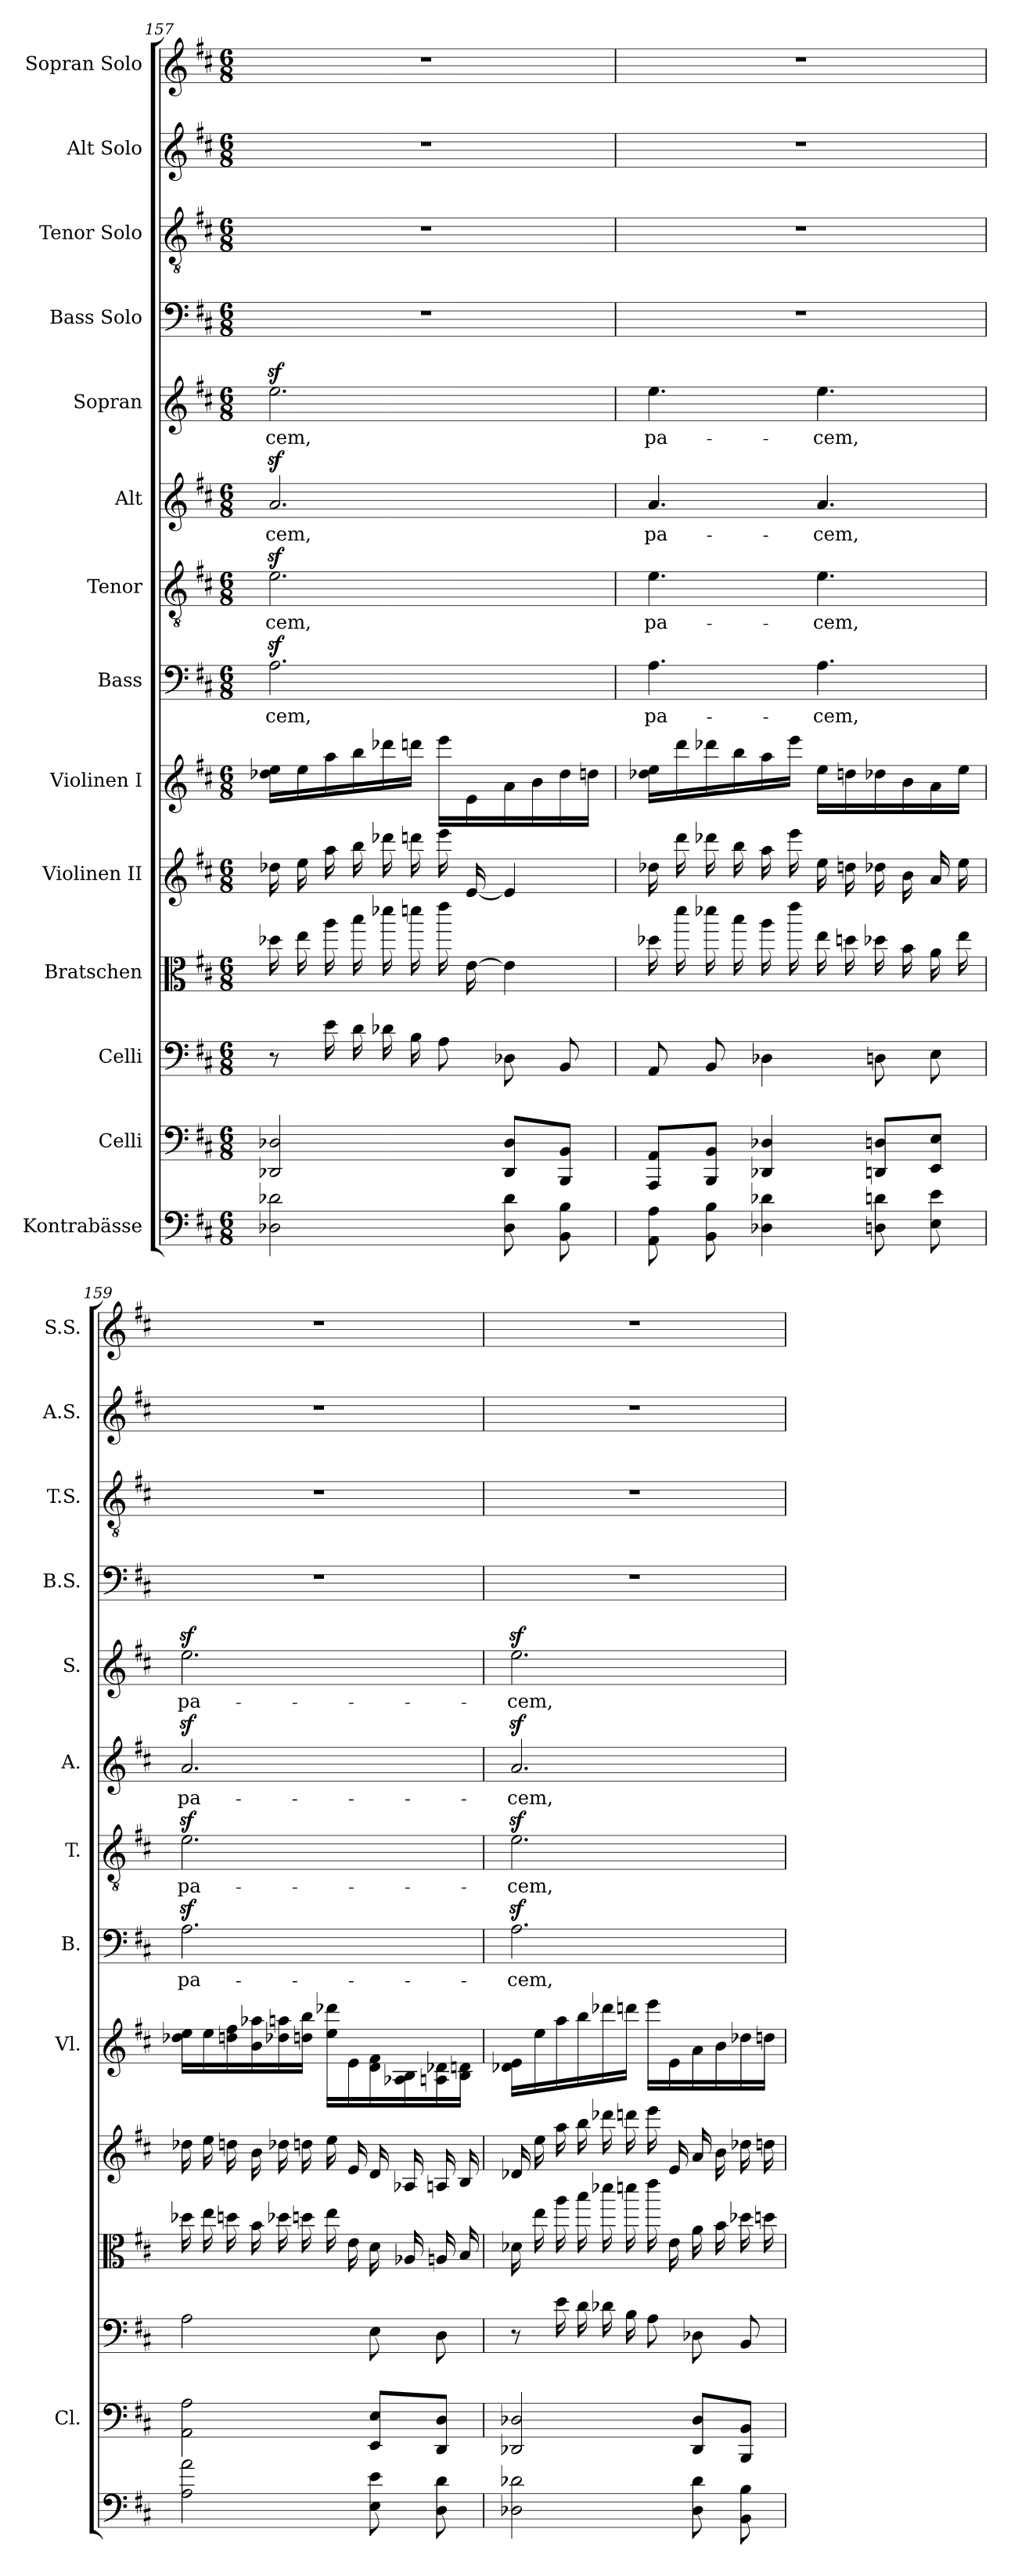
**kern	**kern	**kern	**kern	**kern	**kern	**kern	**text	**kern	**text	**kern	**text	**kern	**text	**kern	**kern	**kern	**kern
*part14	*part13	*part12	*part11	*part10	*part9	*part8	*part8	*part7	*part7	*part6	*part6	*part5	*part5	*part4	*part3	*part2	*part1
*staff14	*staff13	*staff12	*staff11	*staff10	*staff9	*staff8	*staff8	*staff7	*staff7	*staff6	*staff6	*staff5	*staff5	*staff4	*staff3	*staff2	*staff1
*I"Kontrabässe	*I"Celli	*I"Celli	*I"Bratschen	*I"Violinen II	*I"Violinen I	*I"Bass	*	*I"Tenor	*	*I"Alt	*	*I"Sopran	*	*I"Bass Solo	*I"Tenor Solo	*I"Alt Solo	*I"Sopran Solo
*	*I'Cl.	*	*	*	*I'Vl.	*I'B.	*	*I'T.	*	*I'A.	*	*I'S.	*	*I'B.S.	*I'T.S.	*I'A.S.	*I'S.S.
*clefF4	*clefF4	*clefF4	*clefC3	*clefG2	*clefG2	*clefF4	*	*clefGv2	*	*clefG2	*	*clefG2	*	*clefF4	*clefGv2	*clefG2	*clefG2
*ITrd7c12	*	*	*	*	*	*	*	*	*	*	*	*	*	*	*	*	*
*k[f#c#]	*k[f#c#]	*k[f#c#]	*k[f#c#]	*k[f#c#]	*k[f#c#]	*k[f#c#]	*	*k[f#c#]	*	*k[f#c#]	*	*k[f#c#]	*	*k[f#c#]	*k[f#c#]	*k[f#c#]	*k[f#c#]
*M6/8	*M6/8	*M6/8	*M6/8	*M6/8	*M6/8	*M6/8	*	*M6/8	*	*M6/8	*	*M6/8	*	*M6/8	*M6/8	*M6/8	*M6/8
=157	=157	=157	=157	=157	=157	=157	=157	=157	=157	=157	=157	=157	=157	=157	=157	=157	=157
!	!	!	!	!	!	!	!LO:LY:b	!	!LO:LY:b	!	!LO:LY:b	!	!LO:LY:b	!	!	!	!
2DD-X\ 2D-X\	2DD-X/ 2D-X/	8r	16dd-X\	16dd-X\	16dd-X\ 16ee\LL	2.Az>\	cem,	2.ez>\	cem,	2.az>/	cem,	2.eez>\	cem,	2.r	2.r	2.r	2.r
.	.	.	16ee\	16ee\	16ee\	.	.	.	.	.	.	.	.	.	.	.	.
.	.	16e\	16aa\	16aa\	16aa\	.	.	.	.	.	.	.	.	.	.	.	.
.	.	16d\	16bb\	16bb\	16bb\	.	.	.	.	.	.	.	.	.	.	.	.
.	.	16d-X\	16ddd-X\	16ddd-X\	16ddd-X\	.	.	.	.	.	.	.	.	.	.	.	.
.	.	16B\	16dddn\	16dddn\	16dddn\JJ	.	.	.	.	.	.	.	.	.	.	.	.
.	.	8A\	16eee\	16eee\	16eee\LL	.	.	.	.	.	.	.	.	.	.	.	.
.	.	.	[16e\	[16e/	16e\	.	.	.	.	.	.	.	.	.	.	.	.
8DD-\ 8D-\	8DD-/ 8D-/L	8D-X\	4e\]	4e/]	16a\	.	.	.	.	.	.	.	.	.	.	.	.
.	.	.	.	.	16b\	.	.	.	.	.	.	.	.	.	.	.	.
8BBB\ 8BB\	8BBB/ 8BB/J	8BB/	.	.	16dd-\	.	.	.	.	.	.	.	.	.	.	.	.
.	.	.	.	.	16ddn\JJ	.	.	.	.	.	.	.	.	.	.	.	.
=158	=158	=158	=158	=158	=158	=158	=158	=158	=158	=158	=158	=158	=158	=158	=158	=158	=158
!	!	!	!	!	!	!	!LO:LY:b	!	!LO:LY:b	!	!LO:LY:b	!	!LO:LY:b	!	!	!	!
8AAA\ 8AA\	8AAA/ 8AA/L	8AA/	16dd-X\	16dd-X\	16dd-X\ 16ee\LL	4.A\	-pa-	4.e\	-pa-	4.a/	-pa-	4.ee\	-pa-	2.r	2.r	2.r	2.r
.	.	.	16ddd\	16ddd\	16ddd\	.	.	.	.	.	.	.	.	.	.	.	.
8BBB\ 8BB\	8BBB/ 8BB/J	8BB/	16ddd-X\	16ddd-X\	16ddd-X\	.	.	.	.	.	.	.	.	.	.	.	.
.	.	.	16bb\	16bb\	16bb\	.	.	.	.	.	.	.	.	.	.	.	.
4DD-X\ 4D-X\	4DD-X/ 4D-X/	4D-X\	16aa\	16aa\	16aa\	.	.	.	.	.	.	.	.	.	.	.	.
.	.	.	16eee\	16eee\	16eee\JJ	.	.	.	.	.	.	.	.	.	.	.	.
!	!	!	!	!	!	!	!LO:LY:b	!	!LO:LY:b	!	!LO:LY:b	!	!LO:LY:b	!	!	!	!
.	.	.	16ee\	16ee\	16ee\LL	4.A\	cem,	4.e\	cem,	4.a/	cem,	4.ee\	cem,	.	.	.	.
.	.	.	16ddn\	16ddn\	16ddn\	.	.	.	.	.	.	.	.	.	.	.	.
8DDn\ 8Dn\	8DDn/ 8Dn/L	8Dn\	16dd-X\	16dd-X\	16dd-X\	.	.	.	.	.	.	.	.	.	.	.	.
.	.	.	16b\	16b\	16b\	.	.	.	.	.	.	.	.	.	.	.	.
8EE\ 8E\	8EE/ 8E/J	8E\	16a\	16a/	16a\	.	.	.	.	.	.	.	.	.	.	.	.
.	.	.	16ee\	16ee\	16ee\JJ	.	.	.	.	.	.	.	.	.	.	.	.
!!LO:PB:g=z
=159	=159	=159	=159	=159	=159	=159	=159	=159	=159	=159	=159	=159	=159	=159	=159	=159	=159
!	!	!	!	!	!	!	!LO:LY:b	!	!LO:LY:b	!	!LO:LY:b	!	!LO:LY:b	!	!	!	!
2AA\ 2A\	2AA\ 2A\	2A\	16dd-X\	16dd-X\	16dd-X\ 16ee\LL	2.Az>\	-pa-	2.ez>\	-pa-	2.az>/	-pa-	2.eez>\	pa-	2.r	2.r	2.r	2.r
.	.	.	16ee\	16ee\	16ee\	.	.	.	.	.	.	.	.	.	.	.	.
.	.	.	16ddn\	16ddn\	16ddn\ 16ff#\	.	.	.	.	.	.	.	.	.	.	.	.
.	.	.	16b\	16b\	16b\ 16aa-X\	.	.	.	.	.	.	.	.	.	.	.	.
.	.	.	16dd-X\	16dd-X\	16dd-X\ 16aan\	.	.	.	.	.	.	.	.	.	.	.	.
.	.	.	16ddn\	16ddn\	16ddn\ 16bb\JJ	.	.	.	.	.	.	.	.	.	.	.	.
.	.	.	16ee\	16ee\	16ee\ 16ddd-X\LL	.	.	.	.	.	.	.	.	.	.	.	.
.	.	.	16e\	16e/	16e\	.	.	.	.	.	.	.	.	.	.	.	.
8EE\ 8E\	8EE/ 8E/L	8E\	16d\	16d/	16d\ 16f#\	.	.	.	.	.	.	.	.	.	.	.	.
.	.	.	16A-X/	16A-X/	16A-X\ 16B\	.	.	.	.	.	.	.	.	.	.	.	.
8DD\ 8D\	8DD/ 8D/J	8D\	16An/	16An/	16An\ 16d-X\	.	.	.	.	.	.	.	.	.	.	.	.
.	.	.	16B/	16B/	16B\ 16dn\JJ	.	.	.	.	.	.	.	.	.	.	.	.
=160	=160	=160	=160	=160	=160	=160	=160	=160	=160	=160	=160	=160	=160	=160	=160	=160	=160
!	!	!	!	!	!	!	!LO:LY:b	!	!LO:LY:b	!	!LO:LY:b	!	!LO:LY:b	!	!	!	!
2DD-X\ 2D-X\	2DD-X/ 2D-X/	8r	16d-X\	16d-X/	16d-X\ 16e\LL	2.Az>\	cem,	2.ez>\	cem,	2.az>/	cem,	2.eez>\	-cem,	2.r	2.r	2.r	2.r
.	.	.	16ee\	16ee\	16ee\	.	.	.	.	.	.	.	.	.	.	.	.
.	.	16e\	16aa\	16aa\	16aa\	.	.	.	.	.	.	.	.	.	.	.	.
.	.	16d\	16bb\	16bb\	16bb\	.	.	.	.	.	.	.	.	.	.	.	.
.	.	16d-X\	16ddd-X\	16ddd-X\	16ddd-X\	.	.	.	.	.	.	.	.	.	.	.	.
.	.	16B\	16dddn\	16dddn\	16dddn\JJ	.	.	.	.	.	.	.	.	.	.	.	.
.	.	8A\	16eee\	16eee\	16eee\LL	.	.	.	.	.	.	.	.	.	.	.	.
.	.	.	16e\	16e/	16e\	.	.	.	.	.	.	.	.	.	.	.	.
8DD-\ 8D-\	8DD-/ 8D-/L	8D-X\	16a\	16a/	16a\	.	.	.	.	.	.	.	.	.	.	.	.
.	.	.	16b\	16b\	16b\	.	.	.	.	.	.	.	.	.	.	.	.
8BBB\ 8BB\	8BBB/ 8BB/J	8BB/	16dd-X\	16dd-X\	16dd-X\	.	.	.	.	.	.	.	.	.	.	.	.
.	.	.	16ddn\	16ddn\	16ddn\JJ	.	.	.	.	.	.	.	.	.	.	.	.
=	=	=	=	=	=	=	=	=	=	=	=	=	=	=	=	=	=
*-	*-	*-	*-	*-	*-	*-	*-	*-	*-	*-	*-	*-	*-	*-	*-	*-	*-
